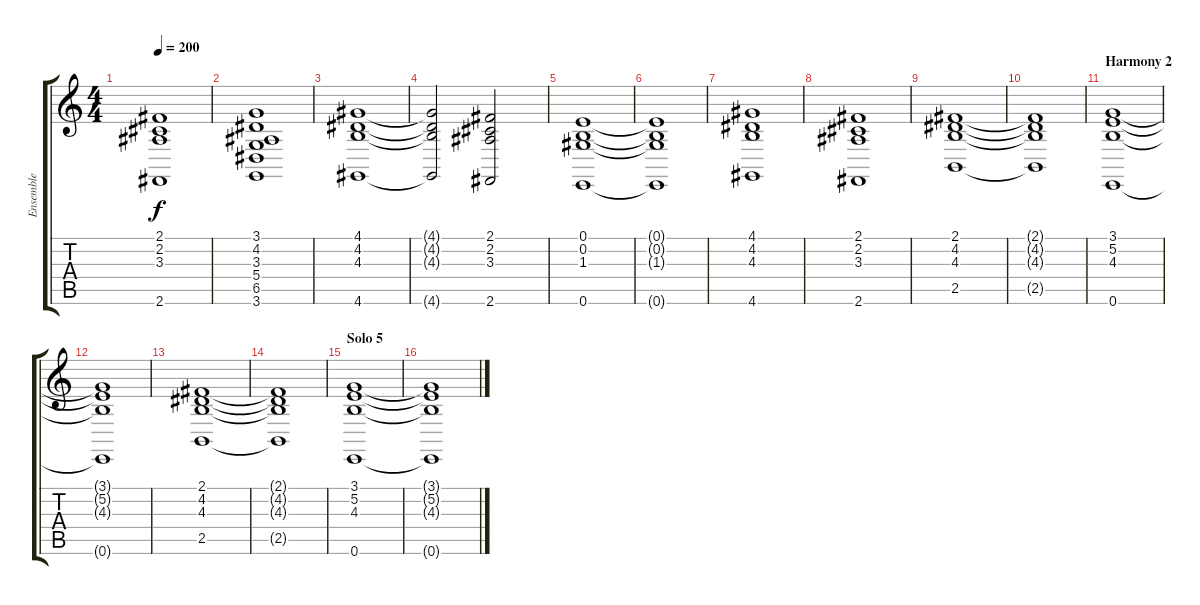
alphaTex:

\track ("Ensemble" "Ensemble") {instrument stringensemble1}
\staff {score tabs}
\tuning (E4 B3 G3 D3 A2 E2) {hide}
\ts (4 4)
\tempo 200
\clef g2
\ks c
(2.1 2.2 3.3 2.6).1{dy f} |
(3.1 4.2 3.3 5.4 6.5 3.6).1 |
\section ("" "")
(4.1 4.2 4.3 4.6).1 |
(4.1{t} 4.2{t} 4.3{t} 4.6{t}).2 (2.1 2.2 3.3 2.6).2 |
(0.1 0.2 1.3 0.6).1 |
(0.1{t} 0.2{t} 1.3{t} 0.6{t}).1 |
(4.1 4.2 4.3 4.6).1 |
(2.1 2.2 3.3 2.6).1 |
(2.1 4.2 4.3 2.5).1 |
(2.1{t} 4.2{t} 4.3{t} 2.5{t}).1 |
\section ("" "Harmony 2")
(3.1 5.2 4.3 0.6).1 |
(3.1{t} 5.2{t} 4.3{t} 0.6{t}).1 |
(2.1 4.2 4.3 2.5).1 |
(2.1{t} 4.2{t} 4.3{t} 2.5{t}).1 |
\section ("" "Solo 5")
(3.1 5.2 4.3 0.6).1 |
(3.1{t} 5.2{t} 4.3{t} 0.6{t}).1
